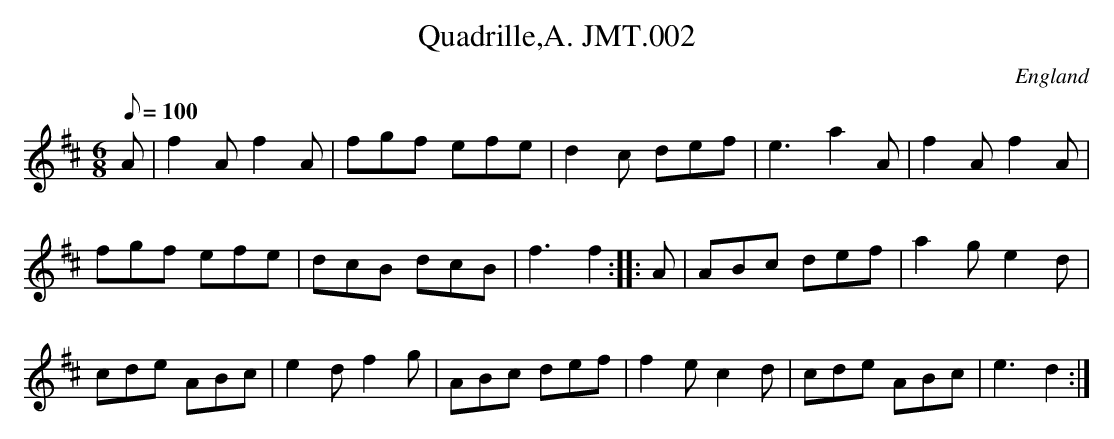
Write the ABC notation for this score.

X:1
T:Quadrille,A. JMT.002
M:6/8
L:1/8
Q:100
O:England
K:D
A | f2 A f2 A | fgf efe | d2 c def | e3 a2 A |   f2 A f2 A |!
 fgf efe |dcB dcB | f3 f2 :||: A | ABc def | a2 g e2 d |!
 cde ABc | e2 d f2 g | ABc def | f2 e c2 d | cde ABc |  e3 d2 :|]
